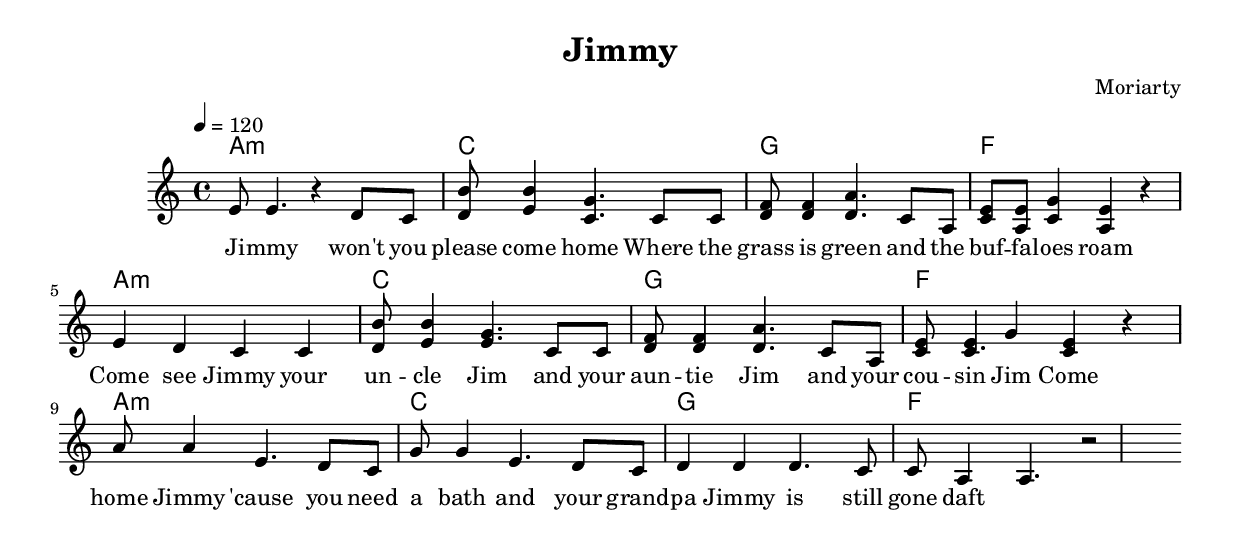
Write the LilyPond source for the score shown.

\version "2.22"

\include "swing.ly"

\header {
  title = "Jimmy"
  composer = "Moriarty"
}

#(set-global-staff-size 18)

melody = \relative {
  \key a \minor
  \time 4/4
  \tempo 4 = 120
  \tripletFeel 8
  { e'8 e4. r4 d8 c | << { d e4 c4. } { b'8 b4 g4. } >> c,8 c | << { d8 d4 d4. } { f8 f4 a4. } >> c,8 a | << { c a c4 a4 } { e'8 e g4 e } >> r4 |
    e4 d4 c4 c | << { d8 e4 e4. } { b'8 b4 g4. } >> c,8 c | << { d8 d4 d4. } { f8 f4 a4. } >> c,8 a | << { c c4. c4 } { e8 e g4 e } >> r4 |
    a8 a4 e4. d8 c | g'8 g4 e4. d8 c | d4 d4 d4. c8 | c a4 a4. r2
  }
}


chordz = \chords { a1:m | c | g | f |
		   a1:m | c | g | f |
		   a1:m | c | g | f |
		 }


\score {
  <<
    \new ChordNames \chordz
    \new Staff \melody
    \addlyrics {
      Ji -- mmy won't you please come home
      Where the grass is green and the buf -- fa -- loes roam
      Come see Jimmy your un -- cle Jim and your aun -- tie Jim and your cou -- sin Jim
      Come home Jimmy 'cause you need a bath and your grand -- pa Jimmy is still gone daft
    }
  >>
}
\score {
  \unfoldRepeats
  <<
%    \new ChordNames \chordz
    \new Staff \melody
  >>
  \midi { }
}

